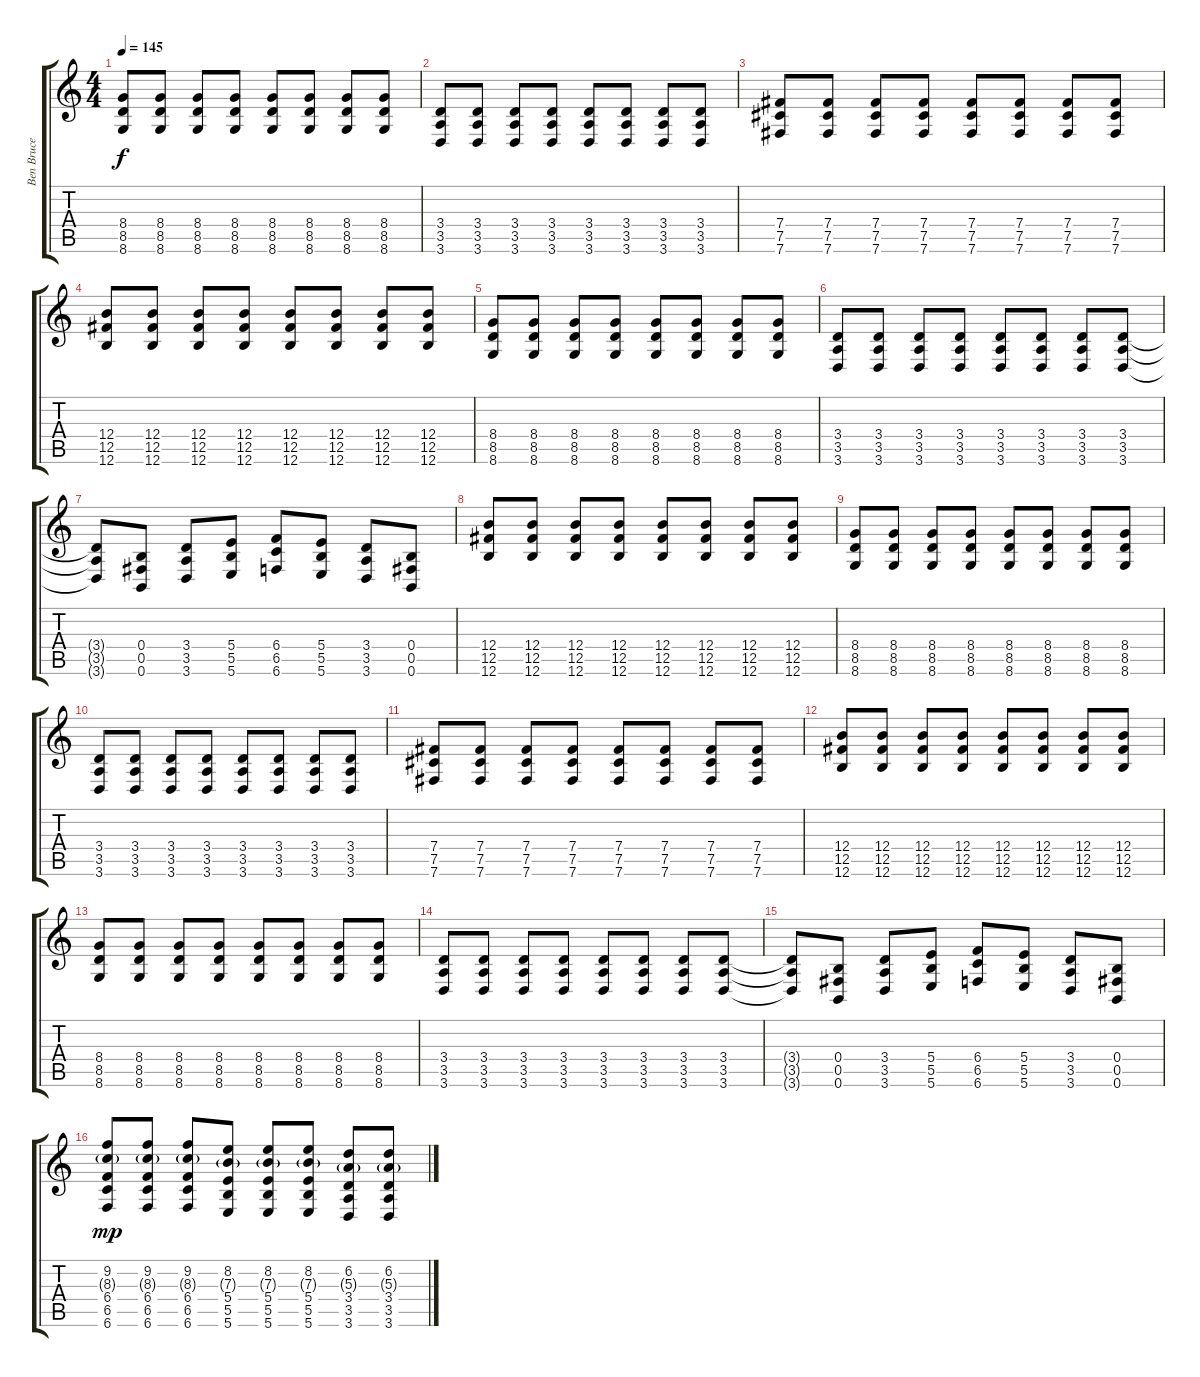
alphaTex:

\track ("Ben Bruce" "Ben Bruce") {instrument distortionguitar}
\staff {score tabs}
\tuning (Db4 Ab3 E3 B2 Gb2 B1) {hide}
\ts (4 4)
\tempo 145
\clef g2
\ks c
(8.4 8.5 8.6).8{dy f} (8.4 8.5 8.6).8 (8.4 8.5 8.6).8 (8.4 8.5 8.6).8 (8.4 8.5 8.6).8 (8.4 8.5 8.6).8 (8.4 8.5 8.6).8 (8.4 8.5 8.6).8 |
(3.4 3.5 3.6).8 (3.4 3.5 3.6).8 (3.4 3.5 3.6).8 (3.4 3.5 3.6).8 (3.4 3.5 3.6).8 (3.4 3.5 3.6).8 (3.4 3.5 3.6).8 (3.4 3.5 3.6).8 |
(7.4 7.5 7.6).8 (7.4 7.5 7.6).8 (7.4 7.5 7.6).8 (7.4 7.5 7.6).8 (7.4 7.5 7.6).8 (7.4 7.5 7.6).8 (7.4 7.5 7.6).8 (7.4 7.5 7.6).8 |
(12.4 12.5 12.6).8 (12.4 12.5 12.6).8 (12.4 12.5 12.6).8 (12.4 12.5 12.6).8 (12.4 12.5 12.6).8 (12.4 12.5 12.6).8 (12.4 12.5 12.6).8 (12.4 12.5 12.6).8 |
(8.4 8.5 8.6).8 (8.4 8.5 8.6).8 (8.4 8.5 8.6).8 (8.4 8.5 8.6).8 (8.4 8.5 8.6).8 (8.4 8.5 8.6).8 (8.4 8.5 8.6).8 (8.4 8.5 8.6).8 |
(3.4 3.5 3.6).8 (3.4 3.5 3.6).8 (3.4 3.5 3.6).8 (3.4 3.5 3.6).8 (3.4 3.5 3.6).8 (3.4 3.5 3.6).8 (3.4 3.5 3.6).8 (3.4 3.5 3.6).8 |
(3.4{t} 3.5{t} 3.6{t}).8 (0.4 0.5 0.6).8 (3.4 3.5 3.6).8 (5.4 5.5 5.6).8 (6.4 6.5 6.6).8 (5.4 5.5 5.6).8 (3.4 3.5 3.6).8 (0.4 0.5 0.6).8 |
(12.4 12.5 12.6).8 (12.4 12.5 12.6).8 (12.4 12.5 12.6).8 (12.4 12.5 12.6).8 (12.4 12.5 12.6).8 (12.4 12.5 12.6).8 (12.4 12.5 12.6).8 (12.4 12.5 12.6).8 |
(8.4 8.5 8.6).8 (8.4 8.5 8.6).8 (8.4 8.5 8.6).8 (8.4 8.5 8.6).8 (8.4 8.5 8.6).8 (8.4 8.5 8.6).8 (8.4 8.5 8.6).8 (8.4 8.5 8.6).8 |
(3.4 3.5 3.6).8 (3.4 3.5 3.6).8 (3.4 3.5 3.6).8 (3.4 3.5 3.6).8 (3.4 3.5 3.6).8 (3.4 3.5 3.6).8 (3.4 3.5 3.6).8 (3.4 3.5 3.6).8 |
(7.4 7.5 7.6).8 (7.4 7.5 7.6).8 (7.4 7.5 7.6).8 (7.4 7.5 7.6).8 (7.4 7.5 7.6).8 (7.4 7.5 7.6).8 (7.4 7.5 7.6).8 (7.4 7.5 7.6).8 |
(12.4 12.5 12.6).8 (12.4 12.5 12.6).8 (12.4 12.5 12.6).8 (12.4 12.5 12.6).8 (12.4 12.5 12.6).8 (12.4 12.5 12.6).8 (12.4 12.5 12.6).8 (12.4 12.5 12.6).8 |
(8.4 8.5 8.6).8 (8.4 8.5 8.6).8 (8.4 8.5 8.6).8 (8.4 8.5 8.6).8 (8.4 8.5 8.6).8 (8.4 8.5 8.6).8 (8.4 8.5 8.6).8 (8.4 8.5 8.6).8 |
(3.4 3.5 3.6).8 (3.4 3.5 3.6).8 (3.4 3.5 3.6).8 (3.4 3.5 3.6).8 (3.4 3.5 3.6).8 (3.4 3.5 3.6).8 (3.4 3.5 3.6).8 (3.4 3.5 3.6).8 |
(3.4{t} 3.5{t} 3.6{t}).8 (0.4 0.5 0.6).8 (3.4 3.5 3.6).8 (5.4 5.5 5.6).8 (6.4 6.5 6.6).8 (5.4 5.5 5.6).8 (3.4 3.5 3.6).8 (0.4 0.5 0.6).8 |
(9.2 8.3{g} 6.4 6.5 6.6).8{dy mp} (9.2 8.3{g} 6.4 6.5 6.6).8 (9.2 8.3{g} 6.4 6.5 6.6).8 (8.2 7.3{g} 5.4 5.5 5.6).8 (8.2 7.3{g} 5.4 5.5 5.6).8 (8.2 7.3{g} 5.4 5.5 5.6).8 (6.2 5.3{g} 3.4 3.5 3.6).8 (6.2 5.3{g} 3.4 3.5 3.6).8
